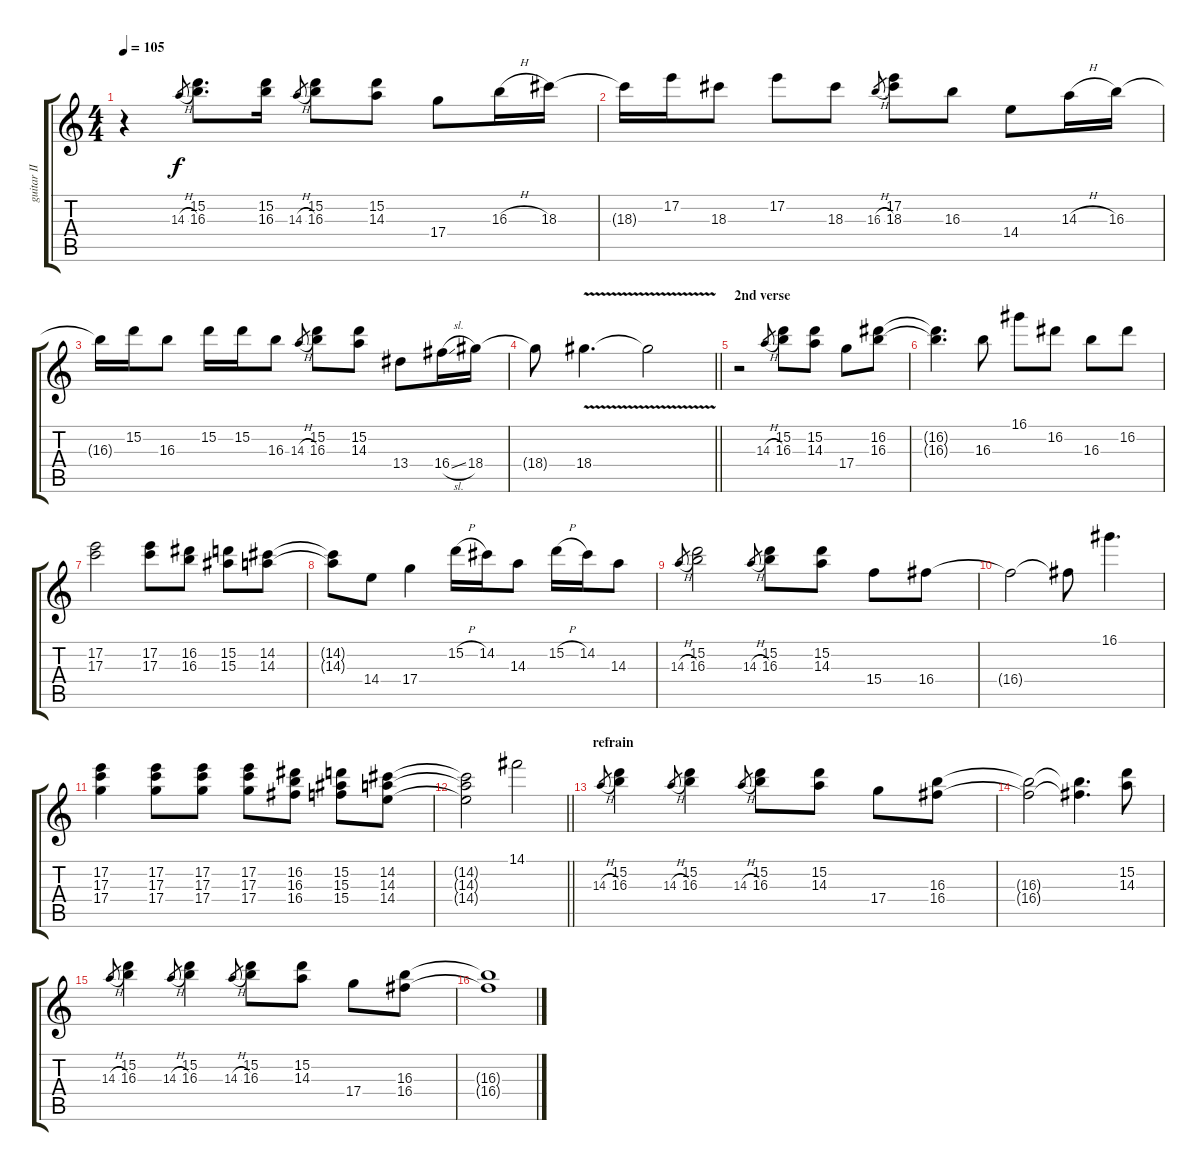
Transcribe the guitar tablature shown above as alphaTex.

\track ("guitar II" "guitar II") {instrument electricguitarjazz}
\staff {score tabs}
\tuning (E4 B3 G3 D3 A2 E2) {hide}
\ts (4 4)
\tempo 105
\clef g2
\ks c
r.4{dy f} 14.3{h}.8{gr} (15.2 16.3).8{d} (15.2 16.3).16 14.3{h}.8{gr} (15.2 16.3).8 (15.2 14.3).8 17.4.8 16.3{h}.16 18.3.16 |
18.3{t}.16 17.2.16 18.3.8 17.2.8 18.3.8 16.3{h}.8{gr} (17.2 18.3).8 16.3.8 14.4.8 14.3{h}.16 16.3.16 |
16.3{t}.16 15.2.16 16.3.8 15.2.16 15.2.16 16.3.8 14.3{h}.8{gr} (15.2 16.3).8 (15.2 14.3).8 13.4.8 16.4{sl}.16 18.4.16 |
\barLineRight lightlight
18.4{t}.8 18.4{v}.4{d} 18.4{t}.2 |
\section ("" "2nd verse")
r.2 14.3{h}.8{gr} (15.2 16.3).8 (15.2 14.3).8 17.4.8 (16.2 16.3).8 |
(16.2{t} 16.3{t}).4{d} 16.3.8 16.1.8 16.2.8 16.3.8 16.2.8 |
(17.2 17.3).2 (17.2 17.3).8 (16.2 16.3).8 (15.2 15.3).8 (14.2 14.3).8 |
(14.2{t} 14.3{t}).8 14.4.8 17.4.4 15.2{h}.16 14.2.16 14.3.8 15.2{h}.16 14.2.16 14.3.8 |
14.3{h}.8{gr} (15.2 16.3).2 14.3{h}.8{gr} (15.2 16.3).8 (15.2 14.3).8 15.4.8 16.4.8 |
16.4{t}.2 16.4{t}.8 16.1.4{d} |
(17.2 17.3 17.4).4 (17.2 17.3 17.4).8 (17.2 17.3 17.4).8 (17.2 17.3 17.4).8 (16.2 16.3 16.4).8 (15.2 15.3 15.4).8 (14.2 14.3 14.4).8 |
\barLineRight lightlight
(14.2{t} 14.3{t} 14.4{t}).2 14.1.2 |
\section ("" "refrain")
14.3{h}.8{gr} (15.2 16.3).4 14.3{h}.8{gr} (15.2 16.3).4 14.3{h}.8{gr} (15.2 16.3).8 (15.2 14.3).8 17.4.8 (16.3 16.4).8 |
(16.3{t} 16.4{t}).2 (16.3{t} 16.4{t}).4{d} (15.2 14.3).8 |
14.3{h}.8{gr} (15.2 16.3).4 14.3{h}.8{gr} (15.2 16.3).4 14.3{h}.8{gr} (15.2 16.3).8 (15.2 14.3).8 17.4.8 (16.3 16.4).8 |
(16.3{t} 16.4{t}).1
